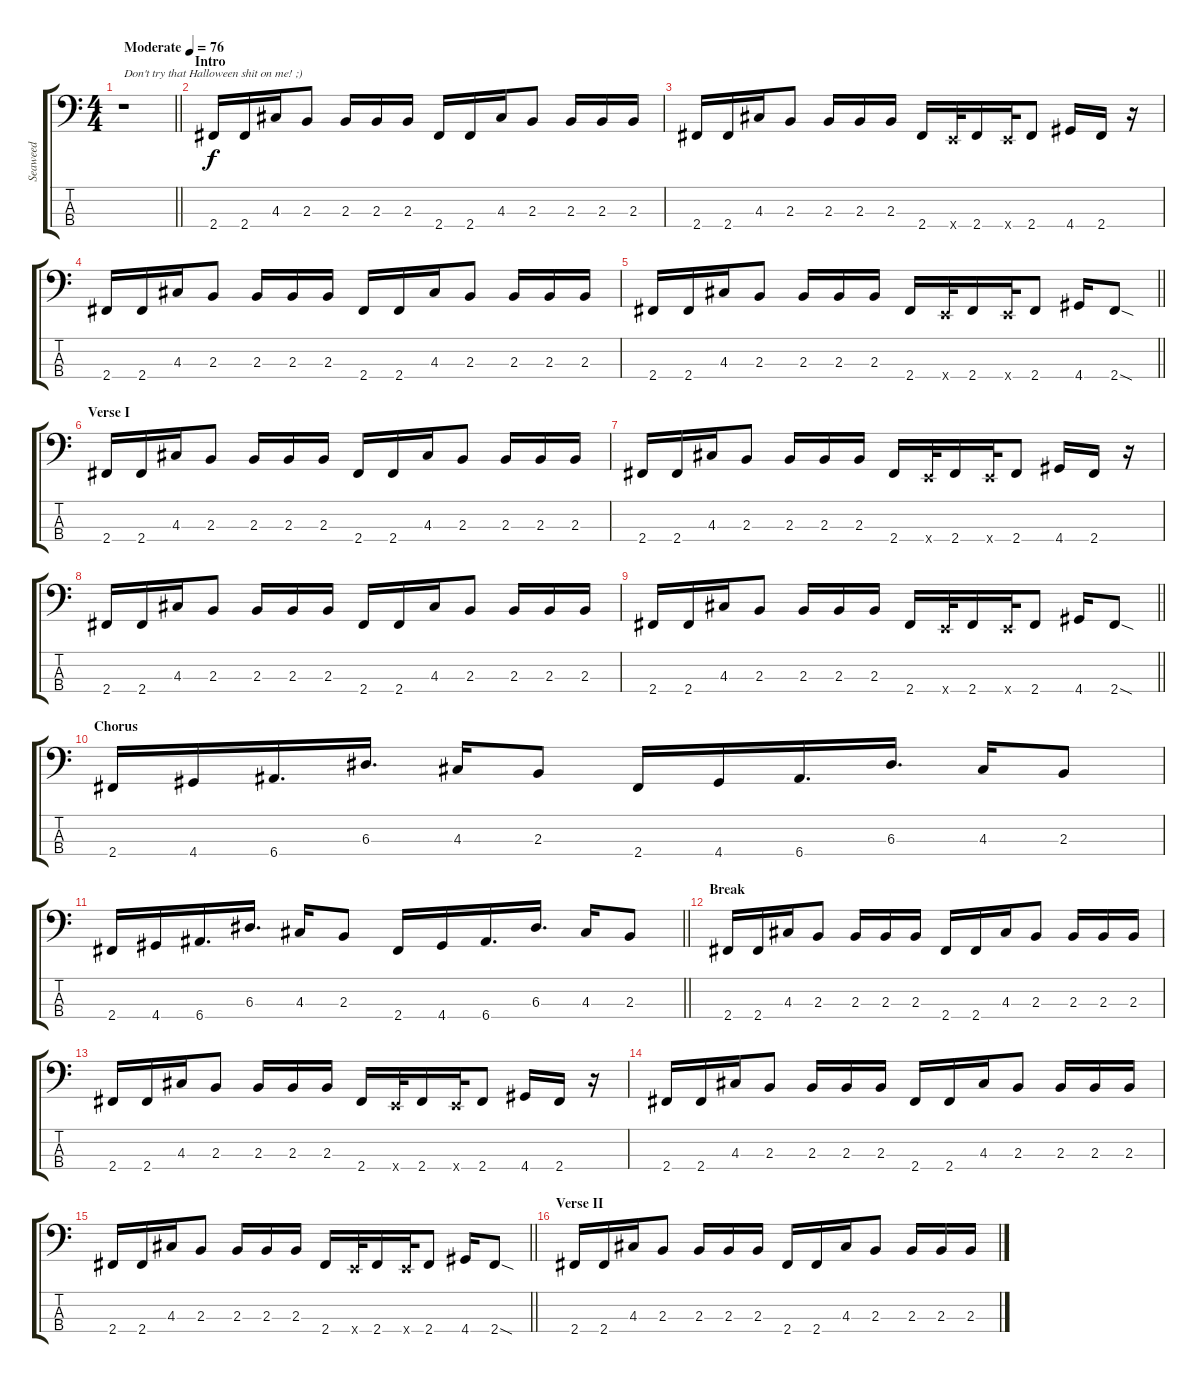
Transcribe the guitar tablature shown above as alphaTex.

\track ("Seaweed" "Seaweed") {instrument electricbassfinger}
\staff {score tabs}
\tuning (G2 D2 A1 E1) {hide}
\ts (4 4)
\tempo (76 "Moderate")
\clef f4
\barLineRight lightlight
\ks c
r.1{txt "Don't try that Halloween shit on me! ;)" dy f instrument electricbassfinger} |
\section ("" "Intro")
2.4.16 2.4.16 4.3.16 2.3.8 2.3.16 2.3.16 2.3.16 2.4.16 2.4.16 4.3.16 2.3.8 2.3.16 2.3.16 2.3.16 |
2.4.16 2.4.16 4.3.16 2.3.8 2.3.16 2.3.16 2.3.16 2.4.16 0.4{x}.32 2.4.16 0.4{x}.32 2.4.8 4.4.16 2.4.16 r.16 |
2.4.16 2.4.16 4.3.16 2.3.8 2.3.16 2.3.16 2.3.16 2.4.16 2.4.16 4.3.16 2.3.8 2.3.16 2.3.16 2.3.16 |
\barLineRight lightlight
2.4.16 2.4.16 4.3.16 2.3.8 2.3.16 2.3.16 2.3.16 2.4.16 0.4{x}.32 2.4.16 0.4{x}.32 2.4.8 4.4.16 2.4{sod}.8 |
\section ("" "Verse I")
2.4.16 2.4.16 4.3.16 2.3.8 2.3.16 2.3.16 2.3.16 2.4.16 2.4.16 4.3.16 2.3.8 2.3.16 2.3.16 2.3.16 |
2.4.16 2.4.16 4.3.16 2.3.8 2.3.16 2.3.16 2.3.16 2.4.16 0.4{x}.32 2.4.16 0.4{x}.32 2.4.8 4.4.16 2.4.16 r.16 |
2.4.16 2.4.16 4.3.16 2.3.8 2.3.16 2.3.16 2.3.16 2.4.16 2.4.16 4.3.16 2.3.8 2.3.16 2.3.16 2.3.16 |
\barLineRight lightlight
2.4.16 2.4.16 4.3.16 2.3.8 2.3.16 2.3.16 2.3.16 2.4.16 0.4{x}.32 2.4.16 0.4{x}.32 2.4.8 4.4.16 2.4{sod}.8 |
\section ("" "Chorus")
2.4.16 4.4.16 6.4.16{d} 6.3.16{d} 4.3.16 2.3.8 2.4.16 4.4.16 6.4.16{d} 6.3.16{d} 4.3.16 2.3.8 |
\barLineRight lightlight
2.4.16 4.4.16 6.4.16{d} 6.3.16{d} 4.3.16 2.3.8 2.4.16 4.4.16 6.4.16{d} 6.3.16{d} 4.3.16 2.3.8 |
\section ("" "Break")
2.4.16 2.4.16 4.3.16 2.3.8 2.3.16 2.3.16 2.3.16 2.4.16 2.4.16 4.3.16 2.3.8 2.3.16 2.3.16 2.3.16 |
2.4.16 2.4.16 4.3.16 2.3.8 2.3.16 2.3.16 2.3.16 2.4.16 0.4{x}.32 2.4.16 0.4{x}.32 2.4.8 4.4.16 2.4.16 r.16 |
2.4.16 2.4.16 4.3.16 2.3.8 2.3.16 2.3.16 2.3.16 2.4.16 2.4.16 4.3.16 2.3.8 2.3.16 2.3.16 2.3.16 |
\barLineRight lightlight
2.4.16 2.4.16 4.3.16 2.3.8 2.3.16 2.3.16 2.3.16 2.4.16 0.4{x}.32 2.4.16 0.4{x}.32 2.4.8 4.4.16 2.4{sod}.8 |
\section ("" "Verse II")
2.4.16 2.4.16 4.3.16 2.3.8 2.3.16 2.3.16 2.3.16 2.4.16 2.4.16 4.3.16 2.3.8 2.3.16 2.3.16 2.3.16
